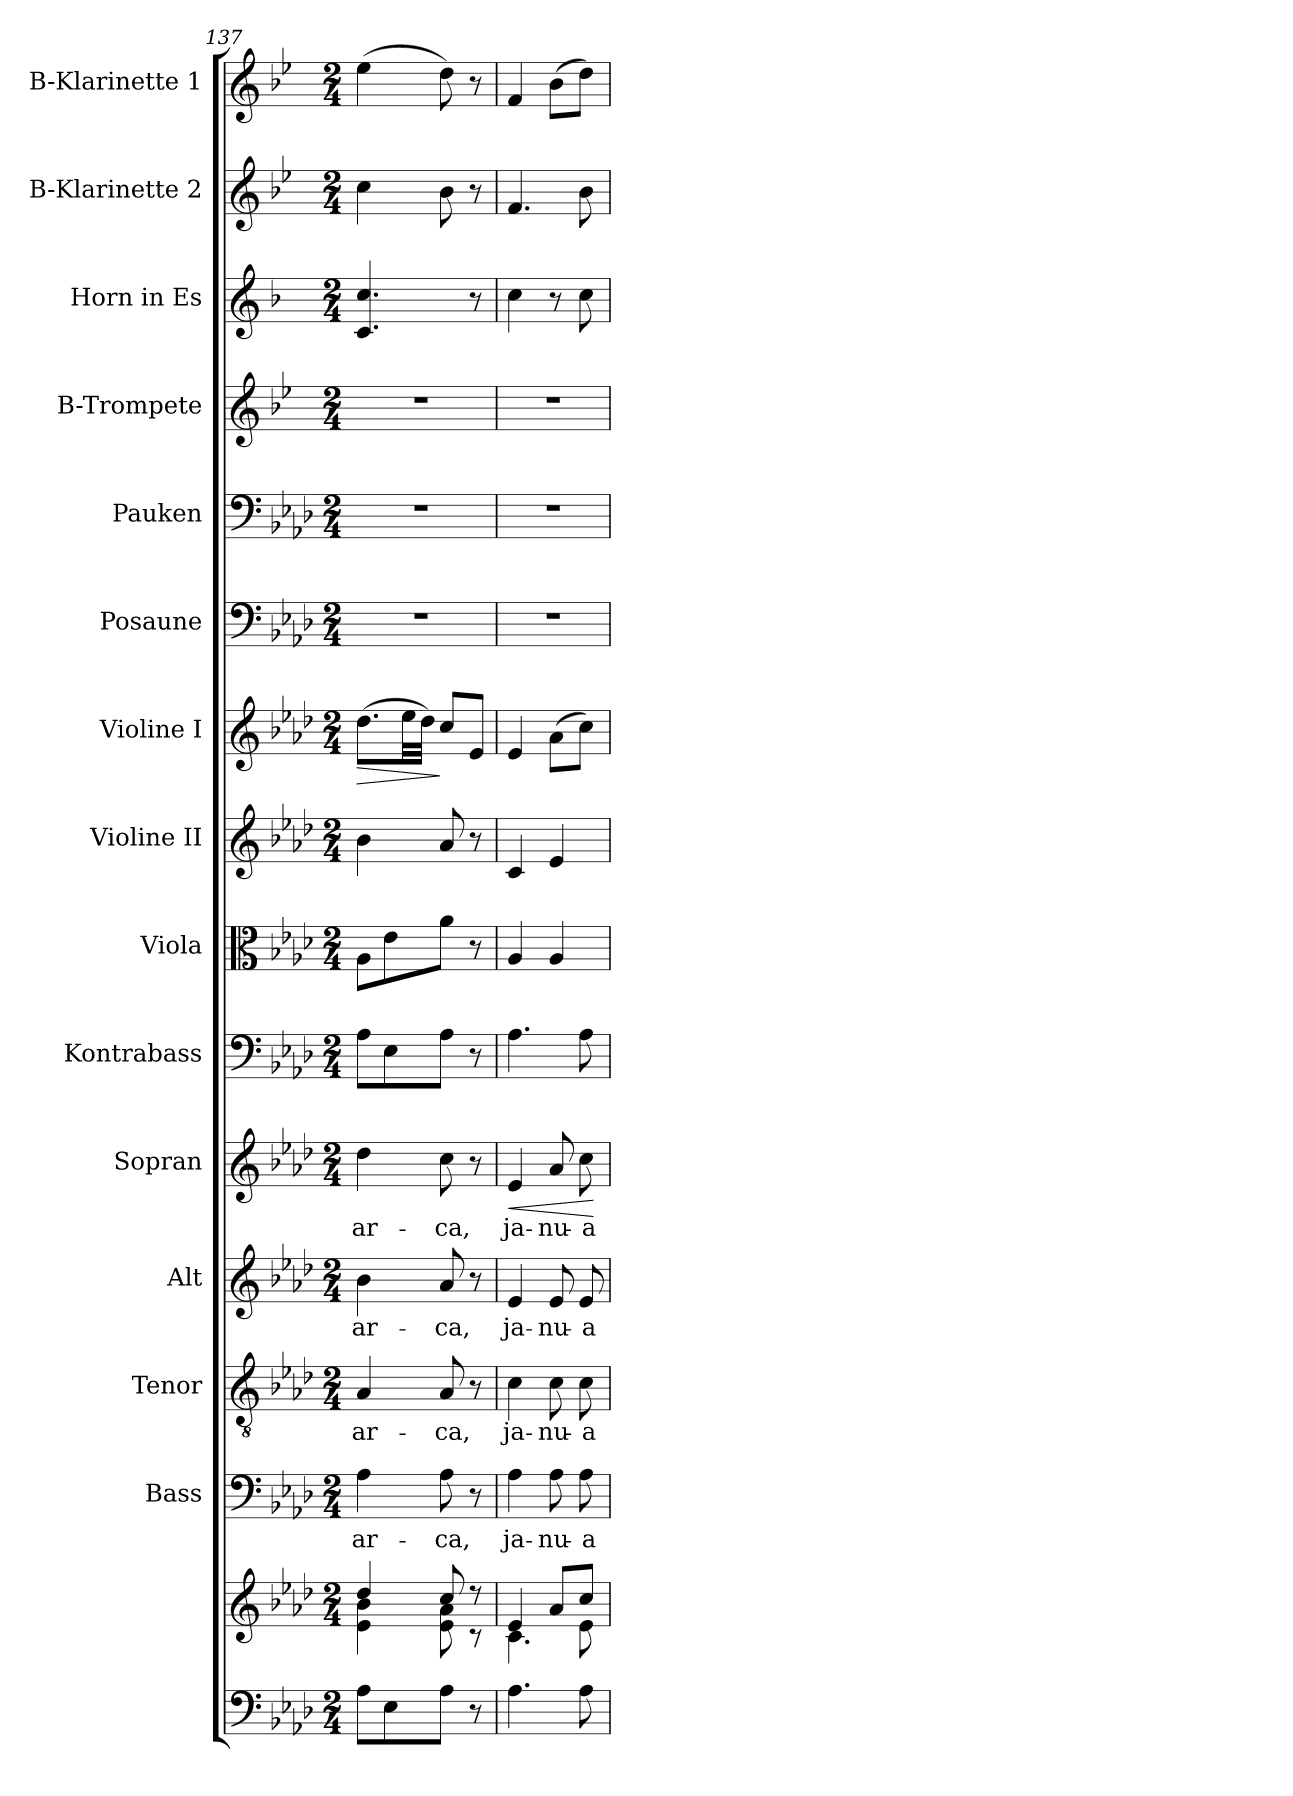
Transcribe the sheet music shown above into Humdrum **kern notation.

**kern	**kern	**kern	**text	**kern	**text	**kern	**text	**kern	**text	**dynam	**kern	**kern	**kern	**kern	**dynam	**kern	**kern	**kern	**kern	**kern	**kern
*part15	*part15	*part14	*part14	*part13	*part13	*part12	*part12	*part11	*part11	*part11	*part10	*part9	*part8	*part7	*part7	*part6	*part5	*part4	*part3	*part2	*part1
*staff16	*staff15	*staff14	*staff14	*staff13	*staff13	*staff12	*staff12	*staff11	*staff11	*staff11	*staff10	*staff9	*staff8	*staff7	*staff7	*staff6	*staff5	*staff4	*staff3	*staff2	*staff1
*	*	*I"Bass	*	*I"Tenor	*	*I"Alt	*	*I"Sopran	*	*	*I"Kontrabass	*I"Viola	*I"Violine II	*I"Violine I	*	*I"Posaune	*I"Pauken	*I"B-Trompete	*I"Horn in Es	*I"B-Klarinette 2	*I"B-Klarinette 1
*	*	*I'B.	*	*I'T.	*	*I'A.	*	*I'S.	*	*	*I'Kb.	*I'Vla.	*I'Vl. II	*I'Vl. I	*	*I'Pos.	*I'Pk.	*I'B Trp.	*	*I'B Kl. 2	*I'B Kl. 1
*clefF4	*clefG2	*clefF4	*	*clefGv2	*	*clefG2	*	*clefG2	*	*	*clefF4	*clefC3	*clefG2	*clefG2	*	*clefF4	*clefF4	*clefG2	*clefG2	*clefG2	*clefG2
*	*	*	*	*	*	*	*	*	*	*	*ITrd7c12	*	*	*	*	*	*	*ITrd1c2	*ITrd5c9	*ITrd1c2	*ITrd1c2
*k[b-e-a-d-]	*k[b-e-a-d-]	*k[b-e-a-d-]	*	*k[b-e-a-d-]	*	*k[b-e-a-d-]	*	*k[b-e-a-d-]	*	*	*k[b-e-a-d-]	*k[b-e-a-d-]	*k[b-e-a-d-]	*k[b-e-a-d-]	*	*k[b-e-a-d-]	*k[b-e-a-d-]	*k[b-e-a-d-]	*k[b-e-a-d-]	*k[b-e-a-d-]	*k[b-e-a-d-]
*A-:	*A-:	*A-:	*	*A-:	*	*A-:	*	*A-:	*	*	*A-:	*A-:	*A-:	*A-:	*	*A-:	*A-:	*A-:	*A-:	*A-:	*A-:
*M2/4	*M2/4	*M2/4	*	*M2/4	*	*M2/4	*	*M2/4	*	*	*M2/4	*M2/4	*M2/4	*M2/4	*	*M2/4	*M2/4	*M2/4	*M2/4	*M2/4	*M2/4
=137	=137	=137	=137	=137	=137	=137	=137	=137	=137	=137	=137	=137	=137	=137	=137	=137	=137	=137	=137	=137	=137
*	*^	*	*	*	*	*	*	*	*	*	*	*	*	*	*	*	*	*	*	*	*
!	!	!	!	!LO:LY:b	!	!LO:LY:b	!	!LO:LY:b	!	!LO:LY:b	!	!	!	!	!	!LO:HP:b	!	!	!	!	!	!
8A-\L	4dd-/	4e-\ 4b-\	4A-\	ar-	4A-/	ar-	4b-\	ar-	4dd-\	ar-	.	8AA-\L	8A-\L	4b-\	(>8.dd-\L	>	2r	2r	2r	4.E-/ 4.e-/	4b-\	(>4dd-\
8E-\	.	.	.	.	.	.	.	.	.	.	.	8EE-\	8e-\	.	.	.	.	.	.	.	.	.
.	.	.	.	.	.	.	.	.	.	.	.	.	.	.	32ee-\LL	.	.	.	.	.	.	.
.	.	.	.	.	.	.	.	.	.	.	.	.	.	.	32dd-\JJJ)	.	.	.	.	.	.	.
!	!	!	!	!LO:LY:b	!	!LO:LY:b	!	!LO:LY:b	!	!LO:LY:b	!	!	!	!	!	!	!	!	!	!	!	!
8A-\J	8cc/	8e-\ 8a-\	8A-\	-ca,	8A-/	-ca,	8a-/	-ca,	8cc\	-ca,	.	8AA-\J	8a-\J	8a-/	8cc/L	]	.	.	.	.	8a-\	8cc\)
8r	8r	8r	8r	.	8r	.	8r	.	8r	.	.	8r	8r	8r	8e-/J	.	.	.	.	8r	8r	8r
=138	=138	=138	=138	=138	=138	=138	=138	=138	=138	=138	=138	=138	=138	=138	=138	=138	=138	=138	=138	=138	=138	=138
!	!	!	!	!LO:LY:b	!	!LO:LY:b	!	!LO:LY:b	!	!LO:LY:b	!LO:HP:b	!	!	!	!	!	!	!	!	!	!	!
4.A-\	4e-/	4.c\	4A-\	ja-	4c\	ja-	4e-/	ja-	4e-/	ja-	<	4.AA-\	4A-/	4c/	4e-/	.	2r	2r	2r	4e-\	4.e-/	4e-/
!	!	!	!	!LO:LY:b	!	!LO:LY:b	!	!LO:LY:b	!	!LO:LY:b	!	!	!	!	!	!	!	!	!	!	!	!
.	8a-/L	.	8A-\	-nu-	8c\	-nu-	8e-/	-nu-	8a-/	-nu-	.	.	4A-/	4e-/	(>8a-\L	.	.	.	.	8r	.	(>8a-\L
!	!	!	!	!LO:LY:b	!	!LO:LY:b	!	!LO:LY:b	!	!LO:LY:b	!	!	!	!	!	!	!	!	!	!	!	!
8A-\	8cc/J	8e-\	8A-\	-a	8c\	-a	8e-/	-a	8cc\	-a	.	8AA-\	.	.	8cc\J)	.	.	.	.	8e-\	8a-\	8cc\J)
*	*v	*v	*	*	*	*	*	*	*	*	*	*	*	*	*	*	*	*	*	*	*	*
.	.	.	.	.	.	.	.	.	.	[	.	.	.	.	.	.	.	.	.	.	.
=	=	=	=	=	=	=	=	=	=	=	=	=	=	=	=	=	=	=	=	=	=
*-	*-	*-	*-	*-	*-	*-	*-	*-	*-	*-	*-	*-	*-	*-	*-	*-	*-	*-	*-	*-	*-
